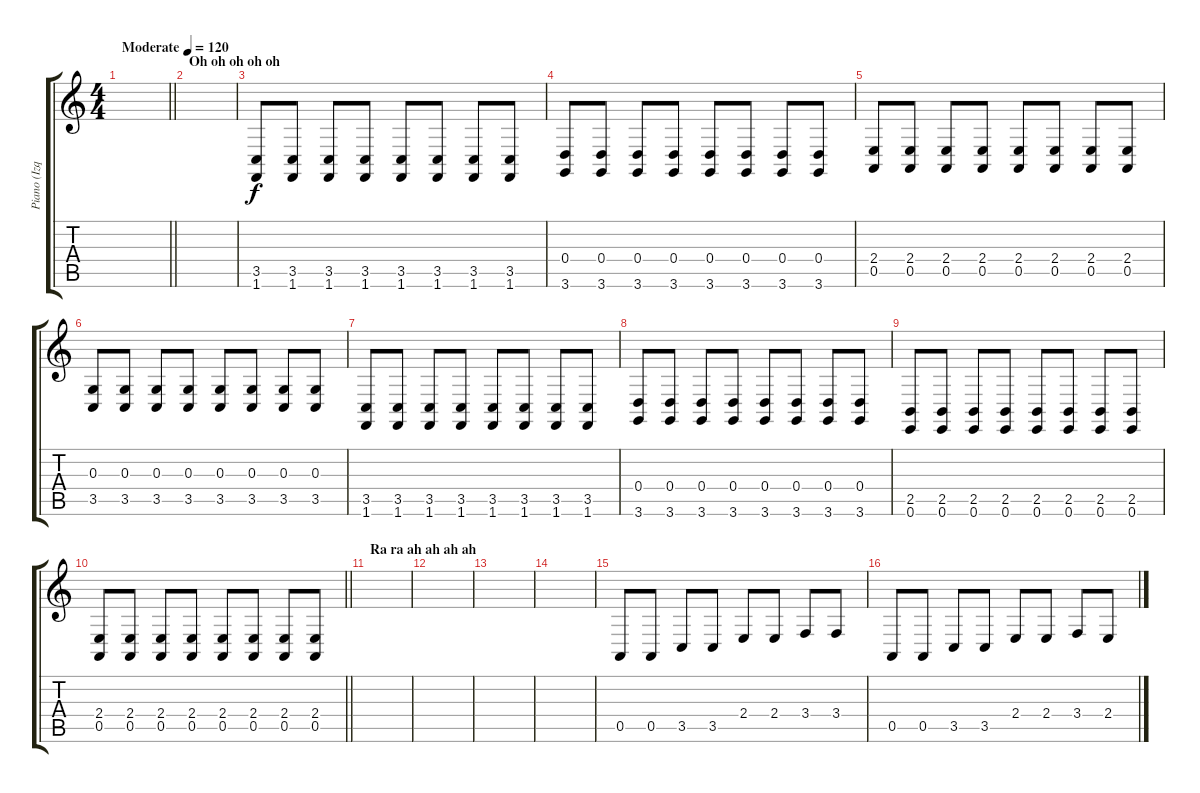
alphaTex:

\track ("Piano (Izq)" "Piano (Izq") {instrument honkytonkpiano}
\staff {score tabs}
\tuning (E4 B3 G3 D3 A2 E2) {hide}
\ts (4 4)
\tempo (120 "Moderate")
\clef g2
\barLineRight lightlight
\ks c
|
\section ("" "Oh oh oh oh oh")
|
(3.5 1.6).8 (3.5 1.6).8 (3.5 1.6).8 (3.5 1.6).8 (3.5 1.6).8 (3.5 1.6).8 (3.5 1.6).8 (3.5 1.6).8 |
(0.4 3.6).8 (0.4 3.6).8 (0.4 3.6).8 (0.4 3.6).8 (0.4 3.6).8 (0.4 3.6).8 (0.4 3.6).8 (0.4 3.6).8 |
(2.4 0.5).8 (2.4 0.5).8 (2.4 0.5).8 (2.4 0.5).8 (2.4 0.5).8 (2.4 0.5).8 (2.4 0.5).8 (2.4 0.5).8 |
(0.3 3.5).8 (0.3 3.5).8 (0.3 3.5).8 (0.3 3.5).8 (0.3 3.5).8 (0.3 3.5).8 (0.3 3.5).8 (0.3 3.5).8 |
(3.5 1.6).8 (3.5 1.6).8 (3.5 1.6).8 (3.5 1.6).8 (3.5 1.6).8 (3.5 1.6).8 (3.5 1.6).8 (3.5 1.6).8 |
(0.4 3.6).8 (0.4 3.6).8 (0.4 3.6).8 (0.4 3.6).8 (0.4 3.6).8 (0.4 3.6).8 (0.4 3.6).8 (0.4 3.6).8 |
(2.5 0.6).8 (2.5 0.6).8 (2.5 0.6).8 (2.5 0.6).8 (2.5 0.6).8 (2.5 0.6).8 (2.5 0.6).8 (2.5 0.6).8 |
\barLineRight lightlight
(2.4 0.5).8 (2.4 0.5).8 (2.4 0.5).8 (2.4 0.5).8 (2.4 0.5).8 (2.4 0.5).8 (2.4 0.5).8 (2.4 0.5).8 |
\section ("" "Ra ra ah ah ah ah")
|
|
|
|
0.5.8 0.5.8 3.5.8 3.5.8 2.4.8 2.4.8 3.4.8 3.4.8 |
0.5.8 0.5.8 3.5.8 3.5.8 2.4.8 2.4.8 3.4.8 2.4.8
